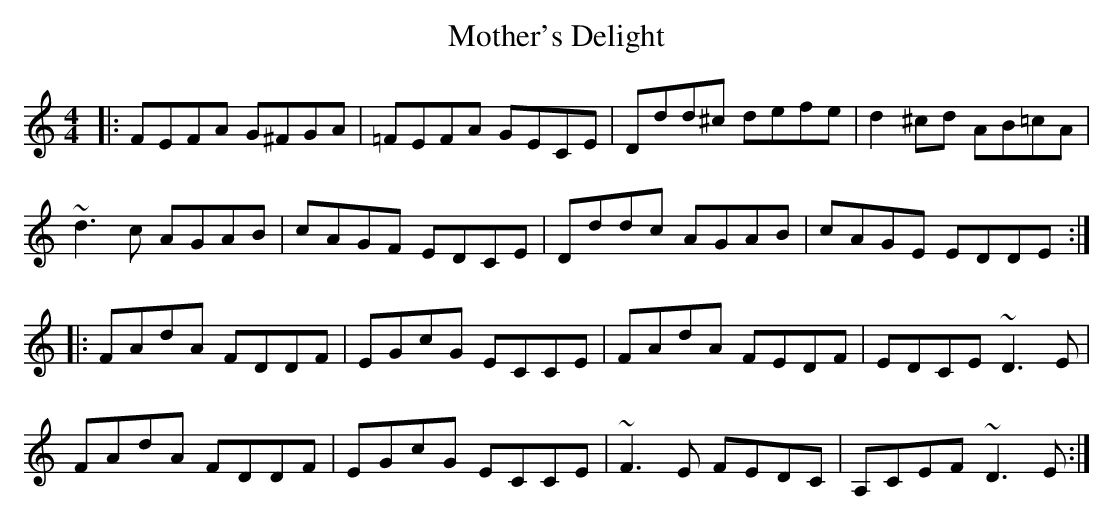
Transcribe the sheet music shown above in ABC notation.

X:1
T: Mother's Delight
M: 4/4
L: 1/8
K: Ddor
|:FEFA G^FGA|=FEFA GECE|Ddd^c defe|d2^cd AB=cA|
~d3c AGAB|cAGF EDCE|Dddc AGAB|cAGE EDDE:|
|:FAdA FDDF|EGcG ECCE|FAdA FEDF|EDCE ~D3E|
FAdA FDDF|EGcG ECCE|~F3E FEDC|A,CEF ~D3E:|
